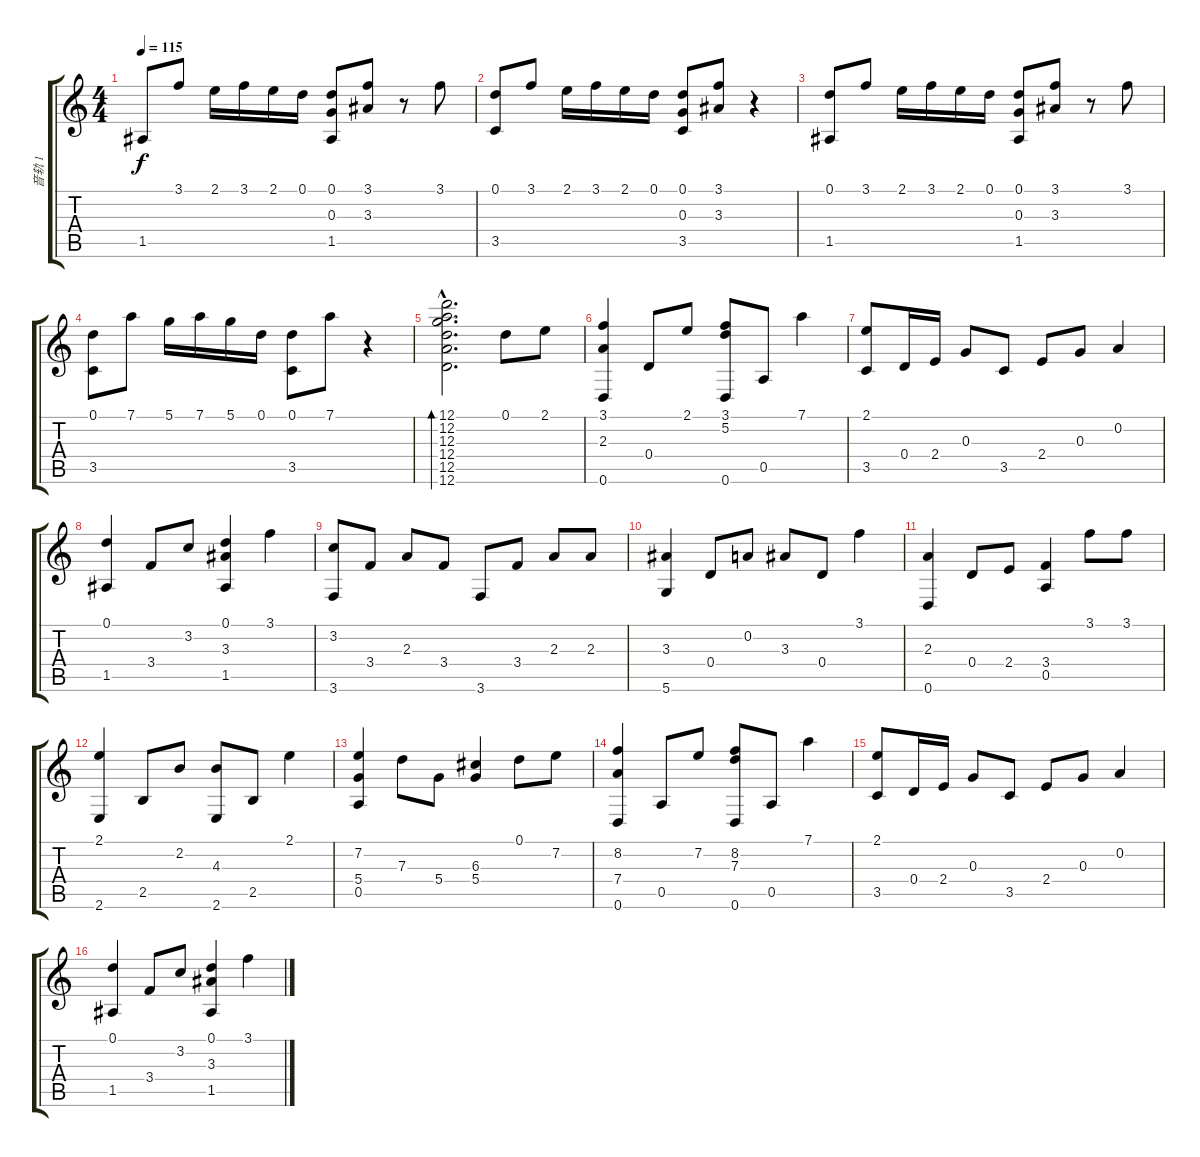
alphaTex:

\track ("音轨 1" "音轨 1") {instrument electricguitarjazz}
\staff {score tabs}
\tuning (D4 A3 G3 D3 A2 D2) {hide}
\ts (4 4)
\tempo 115
\clef g2
\ks c
1.5.8{dy f instrument electricguitarjazz} 3.1.8 2.1.16 3.1.16 2.1.16 0.1.16 (0.1 0.3 1.5).8 (3.1 3.3).8 r.8 3.1.8 |
(0.1 3.5).8 3.1.8 2.1.16 3.1.16 2.1.16 0.1.16 (0.1 0.3 3.5).8 (3.1 3.3).8 r.4 |
(0.1 1.5).8 3.1.8 2.1.16 3.1.16 2.1.16 0.1.16 (0.1 0.3 1.5).8 (3.1 3.3).8 r.8 3.1.8 |
(0.1 3.5).8 7.1.8 5.1.16 7.1.16 5.1.16 0.1.16 (0.1 3.5).8 7.1.8 r.4 |
(12.1{hac} 12.2{hac} 12.3{hac} 12.4{hac} 12.5{hac} 12.6{hac}).2{d bd 240} 0.1.8 2.1.8 |
(3.1 2.3 0.6).4 0.4.8 2.1.8 (3.1 5.2 0.6).8 0.5.8 7.1.4 |
(2.1 3.5).8 0.4.16 2.4.16 0.3.8 3.5.8 2.4.8 0.3.8 0.2.4 |
(0.1 1.5).4 3.4.8 3.2.8 (0.1 3.3 1.5).4 3.1.4 |
(3.2 3.6).8 3.4.8 2.3.8 3.4.8 3.6.8 3.4.8 2.3.8 2.3.8 |
(3.3 5.6).4 0.4.8 0.2.8 3.3.8 0.4.8 3.1.4 |
(2.3 0.6).4 0.4.8 2.4.8 (3.4 0.5).4 3.1.8 3.1.8 |
(2.1 2.6).4 2.5.8 2.2.8 (4.3 2.6).8 2.5.8 2.1.4 |
(7.2 5.4 0.5).4 7.3.8 5.4.8 (6.3 5.4).4 0.1.8 7.2.8 |
(8.2 7.4 0.6).4 0.5.8 7.2.8 (8.2 7.3 0.6).8 0.5.8 7.1.4 |
(2.1 3.5).8 0.4.16 2.4.16 0.3.8 3.5.8 2.4.8 0.3.8 0.2.4 |
(0.1 1.5).4 3.4.8 3.2.8 (0.1 3.3 1.5).4 3.1.4
